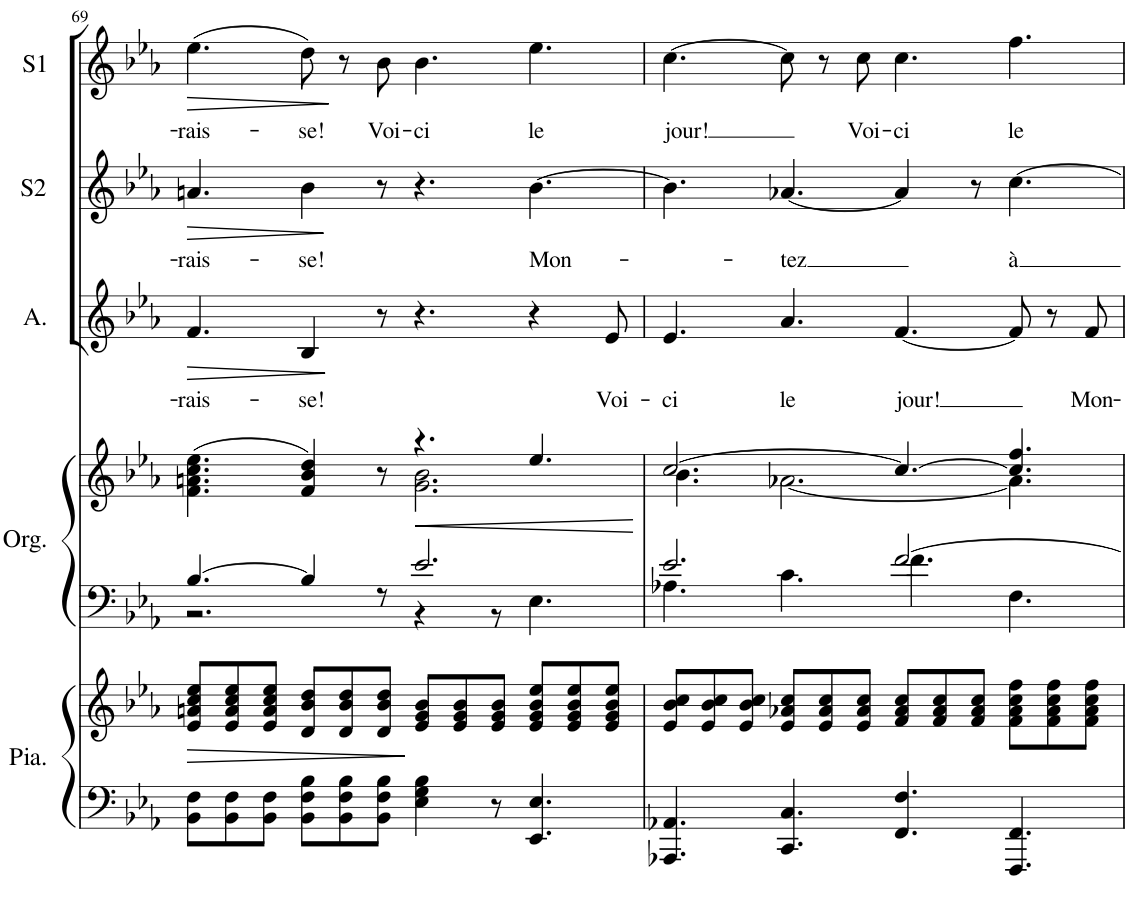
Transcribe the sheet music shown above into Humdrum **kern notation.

**kern	**kern	**dynam	**kern	**kern	**dynam	**kern	**text	**dynam	**kern	**text	**dynam	**kern	**text	**dynam
*part5	*part5	*part5	*part4	*part4	*part4	*part3	*part3	*part3	*part2	*part2	*part2	*part1	*part1	*part1
*staff7	*staff6	*staff6/7	*staff5	*staff4	*staff4/5	*staff3	*staff3	*staff3	*staff2	*staff2	*staff2	*staff1	*staff1	*staff1
*I"Piano	*	*	*I"Orgue	*	*	*I"Alto	*	*	*I"S2	*	*	*I"S1	*	*
*I'Pia.	*	*	*I'Org.	*	*	*I'A.	*	*	*I'S2	*	*	*I'S1	*	*
!!LO:PB:g=z
*clefF4	*clefG2	*	*clefF4	*clefG2	*	*clefG2	*	*	*clefG2	*	*	*clefG2	*	*
*k[b-e-a-]	*k[b-e-a-]	*	*k[b-e-a-]	*k[b-e-a-]	*	*k[b-e-a-]	*	*	*k[b-e-a-]	*	*	*k[b-e-a-]	*	*
*M12/8	*M12/8	*	*M12/8	*M12/8	*	*M12/8	*	*	*M12/8	*	*	*M12/8	*	*
=69	=69	=69	=69	=69	=69	=69	=69	=69	=69	=69	=69	=69	=69	=69
!	!	!LO:HP:b	!	!	!	!	!LO:LY:b	!LO:HP:b	!	!LO:LY:b	!LO:HP:b	!	!LO:LY:b	!LO:HP:b
*	*	*	*^	*^	*	*	*	*	*	*	*	*	*	*
8BB-\ 8F\L	8e-/ 8an/ 8cc/ 8ee-/L	>	[4.B-/	2.r	(4.f\ 4.an\ 4.cc\ 4.ee-\	2.ryy	.	4.f/	-rais-	>	4.an/	-rais-	>	(4.ee-\	-rais-	>
8BB-\ 8F\	8e-/ 8a/ 8cc/ 8ee-/	.	.	.	.	.	.	.	.	.	.	.	.	.	.	.
8BB-\ 8F\J	8e-/ 8a/ 8cc/ 8ee-/J	.	.	.	.	.	.	.	.	.	.	.	.	.	.	.
!	!	!	!	!	!	!	!	!	!LO:LY:b	!	!	!LO:LY:b	!	!	!LO:LY:b	!
8BB-\ 8F\ 8B-\L	8d/ 8b-/ 8dd/L	.	4B-/]	.	4f/ 4b-/ 4dd/)	.	.	4B-/	-se!	]	4b-\	-se!	]	8dd\)	-se!	.
8BB-\ 8F\ 8B-\	8d/ 8b-/ 8dd/	.	.	.	.	.	.	.	.	.	.	.	.	8r	.	]
!	!	!	!	!	!	!	!	!	!	!	!	!	!	!	!LO:LY:b	!
8BB-\ 8F\ 8B-\J	8d/ 8b-/ 8dd/J	.	8r	.	8r	.	.	8r	.	.	8r	.	.	8b-\	Voi-	.
!	!	!	!	!	!	!	!LO:HP:b	!	!	!	!	!	!	!	!LO:LY:b	!
4E-\ 4G\ 4B-\	8e-/ 8g/ 8b-/L	]	2.e-/	4r	4.r	2.g\ 2.b-\	<	4.r	.	.	4.r	.	.	4.b-\	-ci	.
.	8e-/ 8g/ 8b-/	.	.	.	.	.	.	.	.	.	.	.	.	.	.	.
8r	8e-/ 8g/ 8b-/J	.	.	8r	.	.	.	.	.	.	.	.	.	.	.	.
!	!	!	!	!	!	!	!	!	!	!	!	!LO:LY:b	!	!	!LO:LY:b	!
4.EE-/ 4.E-/	8e-/ 8g/ 8b-/ 8ee-/L	.	.	4.E-\	4.ee-/	.	.	4r	.	.	[4.b-\	Mon-	.	4.ee-\	le	.
.	8e-/ 8g/ 8b-/ 8ee-/	.	.	.	.	.	.	.	.	.	.	.	.	.	.	.
!	!	!	!	!	!	!	!	!	!LO:LY:b	!	!	!	!	!	!	!
.	8e-/ 8g/ 8b-/ 8ee-/J	.	.	.	.	.	.	8e-/	Voi-	.	.	.	.	.	.	.
*	*	*	*v	*v	*	*	*	*	*	*	*	*	*	*	*	*
*	*	*	*	*v	*v	*	*	*	*	*	*	*	*	*	*
.	.	.	.	.	[	.	.	.	.	.	.	.	.	.
=70	=70	=70	=70	=70	=70	=70	=70	=70	=70	=70	=70	=70	=70	=70
*	*	*	*^	*^	*	*	*	*	*	*	*	*	*	*
!	!	!	!	!	!	!	!	!	!LO:LY:b	!	!	!	!	!	!LO:LY:b	!
4.AAA-X/ 4.AA-X/	8e-/ 8b-/ 8cc/L	.	2.e-/	4.A-X\	[2.cc/	4.b-\	.	4.e-/	-ci	.	4.b-\]	.	.	[4.cc\	jour!	.
.	8e-/ 8b-/ 8cc/	.	.	.	.	.	.	.	.	.	.	.	.	.	.	.
.	8e-/ 8b-/ 8cc/J	.	.	.	.	.	.	.	.	.	.	.	.	.	.	.
!	!	!	!	!	!	!	!	!	!LO:LY:b	!	!	!LO:LY:b	!	!	!	!
4.CC/ 4.C/	8e-/ 8a-X/ 8cc/L	.	.	4.c\	.	[2.a-X\	.	4.a-/	le	.	[4.a-X/	-tez	.	8cc\]	.	.
.	8e-/ 8a-/ 8cc/	.	.	.	.	.	.	.	.	.	.	.	.	8r	.	.
!	!	!	!	!	!	!	!	!	!	!	!	!	!	!	!LO:LY:b	!
.	8e-/ 8a-/ 8cc/J	.	.	.	.	.	.	.	.	.	.	.	.	8cc\	Voi-	.
!	!	!	!	!	!	!	!	!	!LO:LY:b	!	!	!	!	!	!LO:LY:b	!
4.FF/ 4.F/	8f/ 8a-/ 8cc/L	.	[2.f/	4.f\	4.cc/_	.	.	[4.f/	jour!	.	4a-/]	.	.	4.cc\	-ci	.
.	8f/ 8a-/ 8cc/	.	.	.	.	.	.	.	.	.	.	.	.	.	.	.
.	8f/ 8a-/ 8cc/J	.	.	.	.	.	.	.	.	.	8r	.	.	.	.	.
!	!	!	!	!	!	!	!	!	!	!	!	!LO:LY:b	!	!	!LO:LY:b	!
4.FFF/ 4.FF/	8f\ 8a-\ 8cc\ 8ff\L	.	.	4.F\	4.cc/] 4.ff/	4.a-\]	.	8f/]	.	.	[4.cc\	à	.	4.ff\	le	.
.	8f\ 8a-\ 8cc\ 8ff\	.	.	.	.	.	.	8r	.	.	.	.	.	.	.	.
!	!	!	!	!	!	!	!	!	!LO:LY:b	!	!	!	!	!	!	!
.	8f\ 8a-\ 8cc\ 8ff\J	.	.	.	.	.	.	8f/	Mon-	.	.	.	.	.	.	.
*	*	*	*v	*v	*	*	*	*	*	*	*	*	*	*	*	*
*	*	*	*	*v	*v	*	*	*	*	*	*	*	*	*	*
=	=	=	=	=	=	=	=	=	=	=	=	=	=	=
*-	*-	*-	*-	*-	*-	*-	*-	*-	*-	*-	*-	*-	*-	*-
